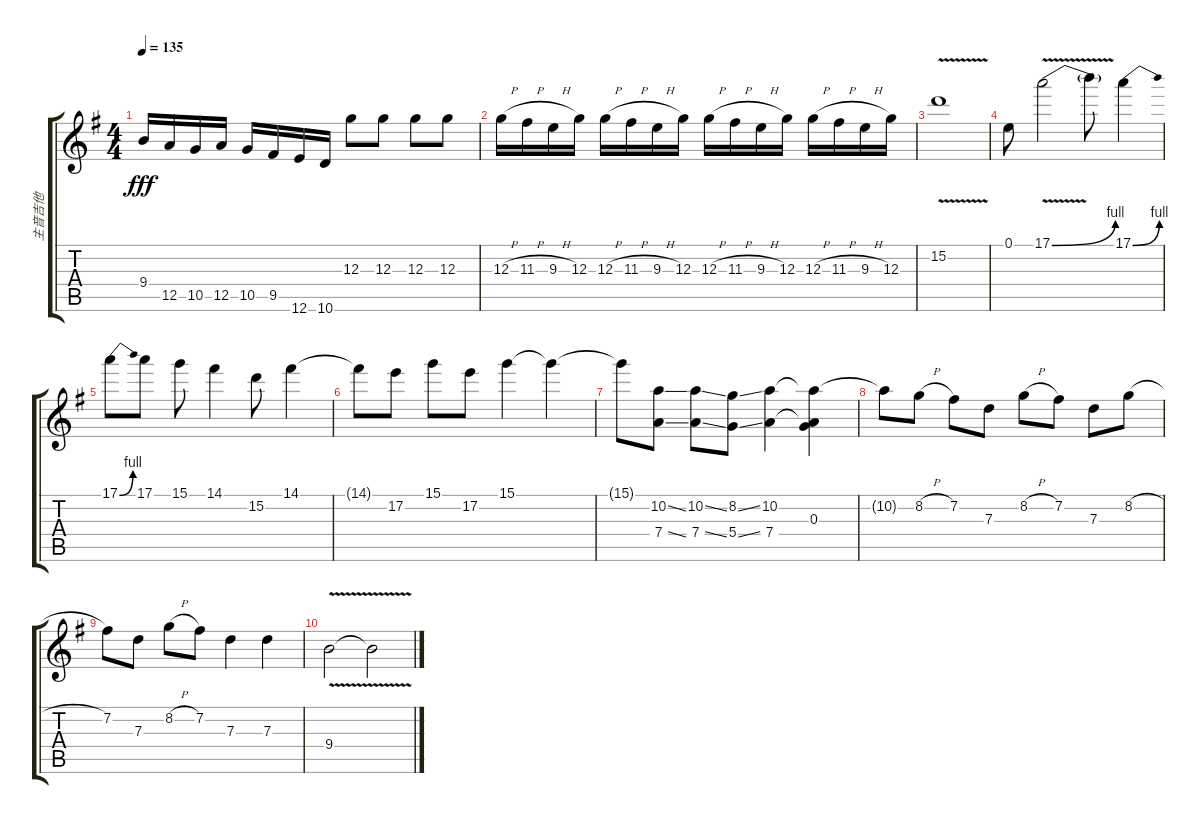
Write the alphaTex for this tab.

\track ("主音吉他" "主音吉他") {instrument distortionguitar}
\staff {score tabs}
\tuning (E4 B3 G3 D3 A2 E2) {hide}
\ts (4 4)
\tempo 135
\clef g2
\ks g
9.4.16{dy fff} 12.5.16 10.5.16 12.5.16 10.5.16 9.5.16 12.6.16 10.6.16 12.3.8 12.3.8 12.3.8 12.3.8 |
12.3{h}.16 11.3{h}.16 9.3{h}.16 12.3.16 12.3{h}.16 11.3{h}.16 9.3{h}.16 12.3.16 12.3{h}.16 11.3{h}.16 9.3{h}.16 12.3.16 12.3{h}.16 11.3{h}.16 9.3{h}.16 12.3.16 |
15.2{v}.1 |
0.1.8 17.1{be (bend 0 0 60 4) v}.2 17.1{t}.8 17.1{be (bend 0 0 60 4)}.4 |
17.1{be (bend 0 0 60 4)}.8 17.1.8 15.1.8 14.1.4 15.2.8 14.1.4 |
14.1{t}.8 17.2.8 15.1.8 17.2.8 15.1.4 15.1{t}.4 |
15.1{t}.8 (10.2{ss} 7.4{ss}).8 (10.2{ss} 7.4{ss}).8 (8.2{ss} 5.4{ss}).8 (10.2 7.4).4 (10.2{t} 0.3 7.4{t}).4 |
10.2{t}.8 8.2{h}.8 7.2.8 7.3.8 8.2{h}.8 7.2.8 7.3.8 8.2{h}.8 |
7.2.8 7.3.8 8.2{h}.8 7.2.8 7.3.4 7.3.4 |
9.4{v}.2 9.4{t}.2
